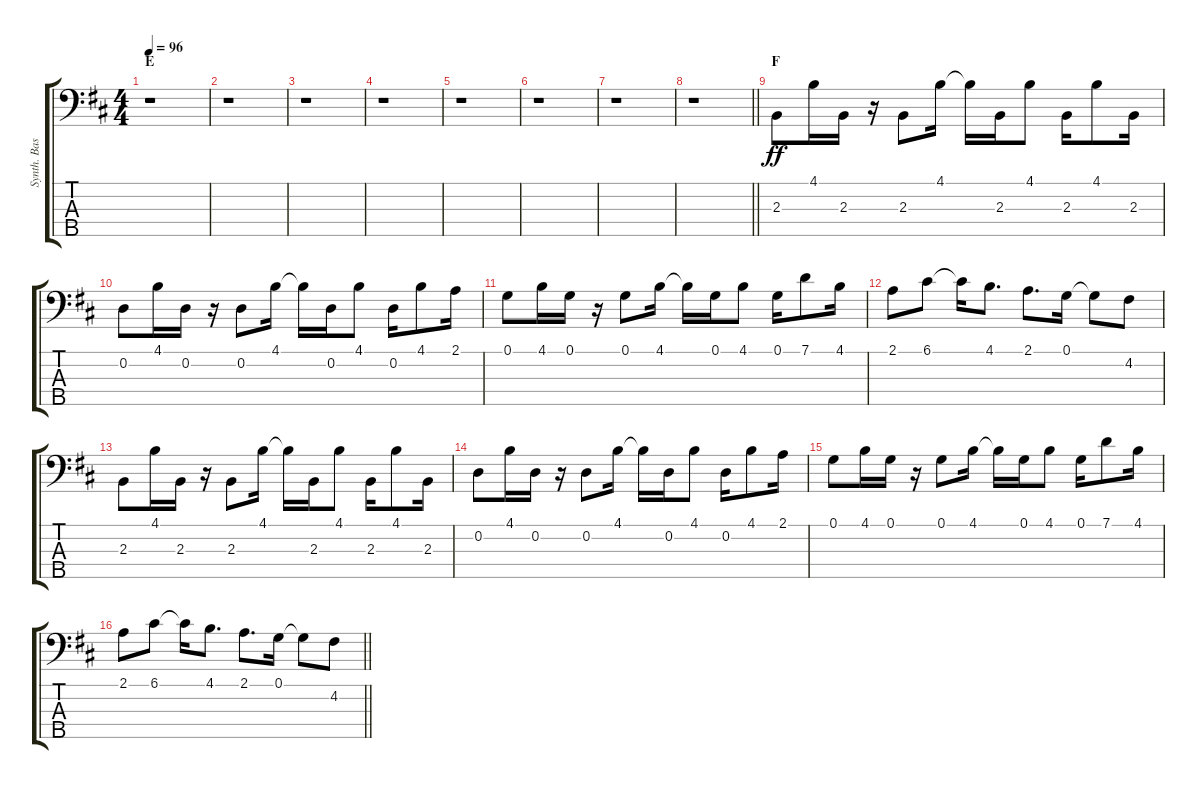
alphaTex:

\track ("Synth. Bass" "Synth. Bas") {instrument synthbass1}
\staff {score tabs}
\tuning (G2 D2 A1 E1 B0) {hide}
\ts (4 4)
\section ("" "E")
\tempo 96
\clef f4
\ks d
r.1{dy ff} |
r.1 |
r.1 |
r.1 |
r.1 |
r.1 |
r.1 |
\barLineRight lightlight
r.1 |
\section ("" "F")
2.3.8 4.1.16 2.3.16 r.16 2.3.8 4.1.16 4.1{t}.16 2.3.16 4.1.8 2.3.16 4.1.8 2.3.16 |
0.2.8 4.1.16 0.2.16 r.16 0.2.8 4.1.16 4.1{t}.16 0.2.16 4.1.8 0.2.16 4.1.8 2.1.16 |
0.1.8 4.1.16 0.1.16 r.16 0.1.8 4.1.16 4.1{t}.16 0.1.16 4.1.8 0.1.16 7.1.8 4.1.16 |
2.1.8 6.1.8 6.1{t}.16 4.1.8{d} 2.1.8{d} 0.1.16 0.1{t}.8 4.2.8 |
2.3.8 4.1.16 2.3.16 r.16 2.3.8 4.1.16 4.1{t}.16 2.3.16 4.1.8 2.3.16 4.1.8 2.3.16 |
0.2.8 4.1.16 0.2.16 r.16 0.2.8 4.1.16 4.1{t}.16 0.2.16 4.1.8 0.2.16 4.1.8 2.1.16 |
0.1.8 4.1.16 0.1.16 r.16 0.1.8 4.1.16 4.1{t}.16 0.1.16 4.1.8 0.1.16 7.1.8 4.1.16 |
\barLineRight lightlight
2.1.8 6.1.8 6.1{t}.16 4.1.8{d} 2.1.8{d} 0.1.16 0.1{t}.8 4.2.8
